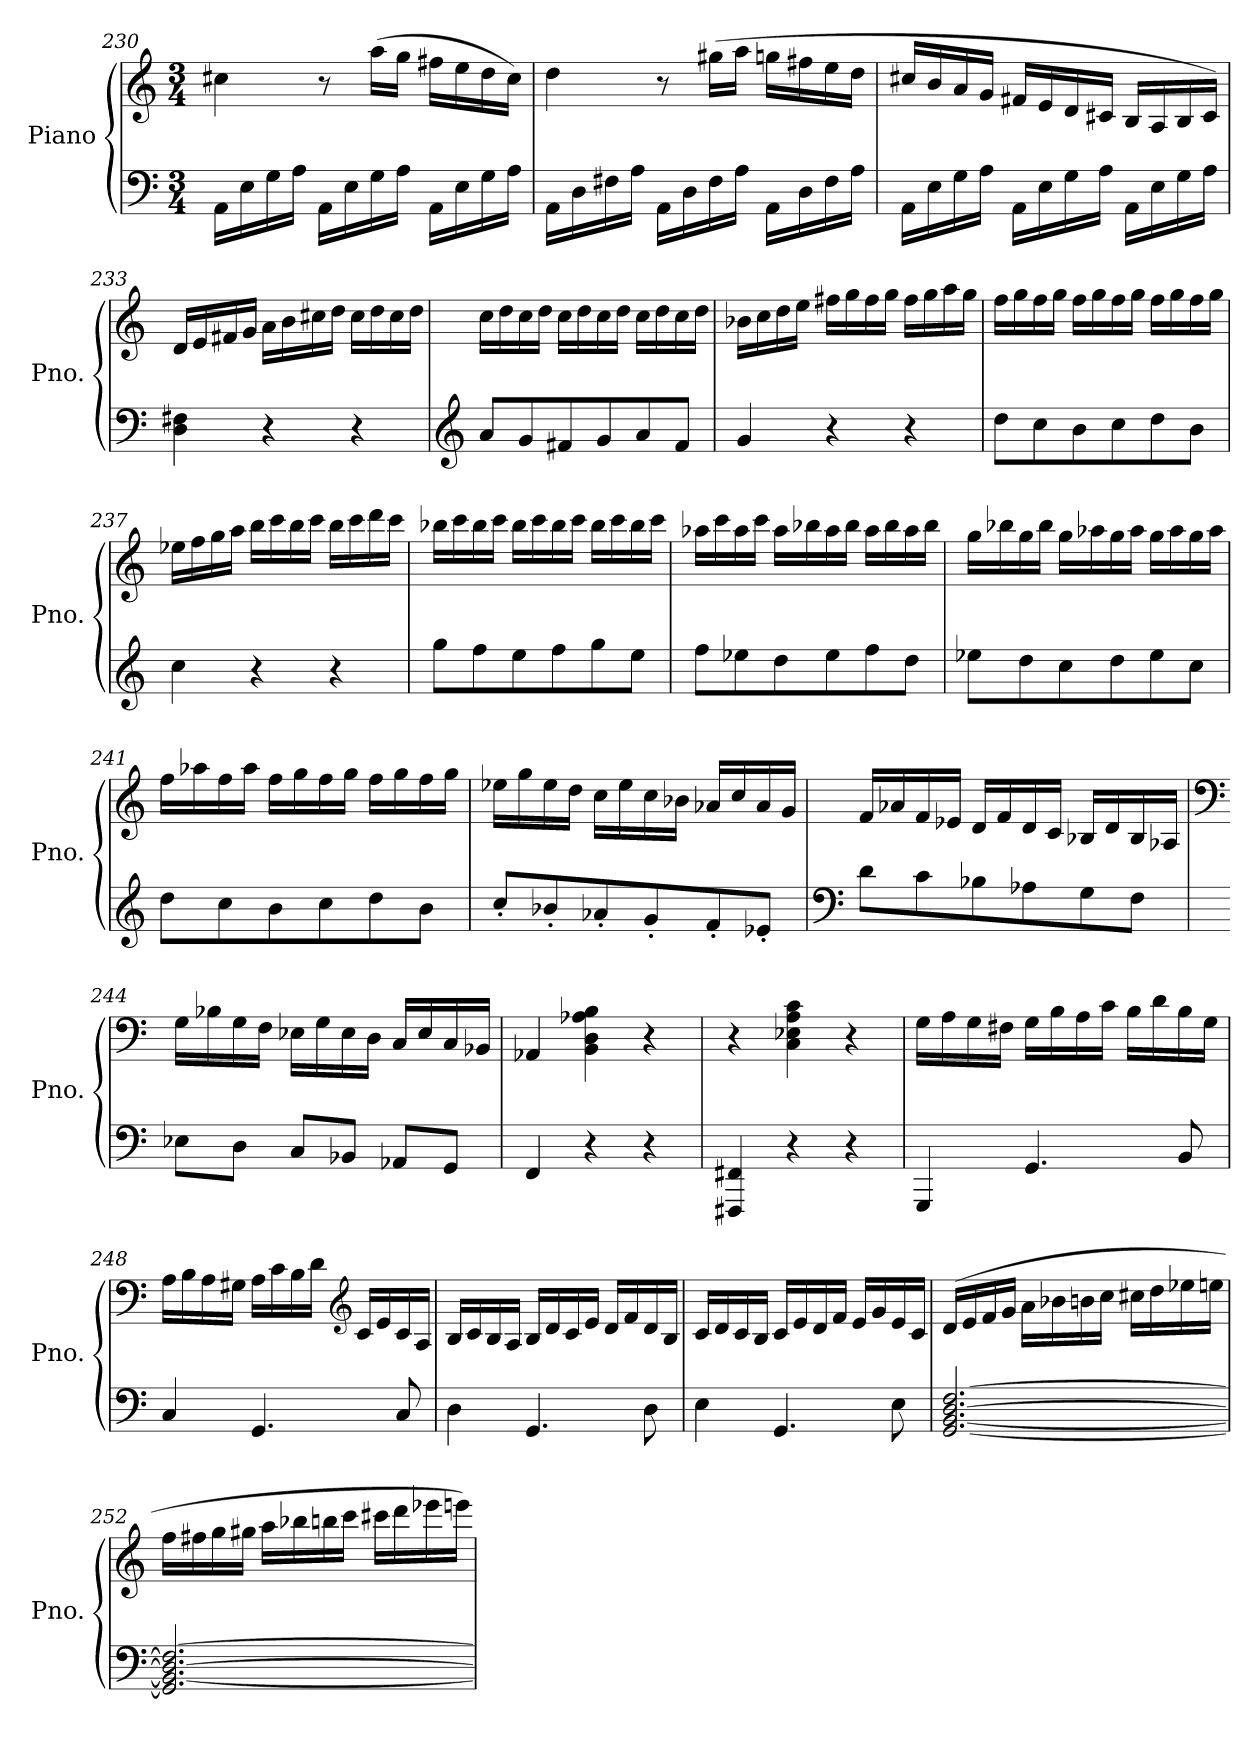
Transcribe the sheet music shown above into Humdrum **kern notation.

**kern	**kern
*part1	*part1
*staff2	*staff1
*I"Piano	*
*I'Pno.	*
*clefF4	*clefG2
*k[]	*k[]
*C:	*C:
*M3/4	*M3/4
=230	=230
16AA\LL	4cc#X\
16E\	.
16G\	.
16A\JJ	.
16AA\LL	8r
16E\	.
16G\	(>16aa\LL
16A\JJ	16gg\JJ
16AA\LL	16ff#X\LL
16E\	16ee\
16G\	16dd\
16A\JJ	16cc#\JJ)
=231	=231
16AA\LL	4dd\
16D\	.
16F#X\	.
16A\JJ	.
16AA\LL	8r
16D\	.
16F#\	(>16gg#X\LL
16A\JJ	16aa\JJ
16AA\LL	16ggn\LL
16D\	16ff#X\
16F#\	16ee\
16A\JJ	16dd\JJ
!!LO:LB:g=z
=232	=232
16AA\LL	16cc#X/LL
16E\	16b/
16G\	16a/
16A\JJ	16g/JJ
16AA\LL	16f#X/LL
16E\	16e/
16G\	16d/
16A\JJ	16c#X/JJ
16AA\LL	16B/LL
16E\	16A/
16G\	16B/
16A\JJ	16c#/JJ)
=233	=233
4D\ 4F#X\	16d/LL
.	16e/
.	16f#X/
.	16g/JJ
4r	16a\LL
.	16b\
.	16cc#X\
.	16dd\JJ
4r	16cc#\LL
.	16dd\
.	16cc#\
.	16dd\JJ
=234	=234
*clefG2	*
8a/L	16cc\LL
.	16dd\
8g/	16cc\
.	16dd\JJ
8f#X/	16cc\LL
.	16dd\
8g/	16cc\
.	16dd\JJ
8a/	16cc\LL
.	16dd\
8f#/J	16cc\
.	16dd\JJ
!!LO:PB:g=z
=235	=235
4g/	16b-X\LL
.	16cc\
.	16dd\
.	16ee\JJ
4r	16ff#X\LL
.	16gg\
.	16ff#\
.	16gg\JJ
4r	16ff#\LL
.	16gg\
.	16aa\
.	16gg\JJ
=236	=236
8dd\L	16ff\LL
.	16gg\
8cc\	16ff\
.	16gg\JJ
8b\	16ff\LL
.	16gg\
8cc\	16ff\
.	16gg\JJ
8dd\	16ff\LL
.	16gg\
8b\J	16ff\
.	16gg\JJ
=237	=237
4cc\	16ee-X\LL
.	16ff\
.	16gg\
.	16aa\JJ
4r	16bb\LL
.	16ccc\
.	16bb\
.	16ccc\JJ
4r	16bb\LL
.	16ccc\
.	16ddd\
.	16ccc\JJ
!!LO:LB:g=z
=238	=238
8gg\L	16bb-X\LL
.	16ccc\
8ff\	16bb-\
.	16ccc\JJ
8ee\	16bb-\LL
.	16ccc\
8ff\	16bb-\
.	16ccc\JJ
8gg\	16bb-\LL
.	16ccc\
8ee\J	16bb-\
.	16ccc\JJ
=239	=239
8ff\L	16aa-X\LL
.	16ccc\
8ee-X\	16aa-\
.	16ccc\JJ
8dd\	16aa-\LL
.	16bb-X\
8ee-\	16aa-\
.	16bb-\JJ
8ff\	16aa-\LL
.	16bb-\
8dd\J	16aa-\
.	16bb-\JJ
=240	=240
8ee-X\L	16gg\LL
.	16bb-X\
8dd\	16gg\
.	16bb-\JJ
8cc\	16gg\LL
.	16aa-X\
8dd\	16gg\
.	16aa-\JJ
8ee-\	16gg\LL
.	16aa-\
8cc\J	16gg\
.	16aa-\JJ
!!LO:LB:g=z
=241	=241
8dd\L	16ff\LL
.	16aa-X\
8cc\	16ff\
.	16aa-\JJ
8b\	16ff\LL
.	16gg\
8cc\	16ff\
.	16gg\JJ
8dd\	16ff\LL
.	16gg\
8b\J	16ff\
.	16gg\JJ
=242	=242
8cc'/L	16ee-X\LL
.	16gg\
8b-X'/	16ee-\
.	16dd\JJ
8a-X'/	16cc\LL
.	16ee-\
8g'/	16cc\
.	16b-X\JJ
8f'/	16a-X/LL
.	16cc/
8e-X'/J	16a-/
.	16g/JJ
=243	=243
*clefF4	*
8d\L	16f/LL
.	16a-X/
8c\	16f/
.	16e-X/JJ
8B-X\	16d/LL
.	16f/
8A-X\	16d/
.	16c/JJ
8G\	16B-X/LL
.	16d/
8F\J	16B-/
.	16A-X/JJ
!!LO:LB:g=z
=244	=244
*	*clefF4
8E-X\L	16G\LL
.	16B-X\
8D\J	16G\
.	16F\JJ
8C/L	16E-X\LL
.	16G\
8BB-X/J	16E-\
.	16D\JJ
8AA-X/L	16C/LL
.	16E-/
8GG/J	16C/
.	16BB-X/JJ
=245	=245
4FF/	4AA-X/
4r	4BB\ 4D\ 4A-X\ 4B\
4r	4r
=246	=246
4FFF#X/ 4FF#X/	4r
4r	4C\ 4E-X\ 4A\ 4c\
4r	4r
=247	=247
4GGG/	16G\LL
.	16A\
.	16G\
.	16F#X\JJ
4.GG/	16G\LL
.	16B\
.	16A\
.	16c\JJ
.	16B\LL
.	16d\
8BB/	16B\
.	16G\JJ
!!LO:LB:g=z
=248	=248
4C/	16A\LL
.	16B\
.	16A\
.	16G#X\JJ
4.GG/	16A\LL
.	16c\
.	16B\
.	16d\JJ
*	*clefG2
.	16c/LL
.	16e/
8C/	16c/
.	16A/JJ
=249	=249
4D\	16B/LL
.	16c/
.	16B/
.	16A/JJ
4.GG/	16B/LL
.	16d/
.	16c/
.	16e/JJ
.	16d/LL
.	16f/
8D\	16d/
.	16B/JJ
=250	=250
4E\	16c/LL
.	16d/
.	16c/
.	16B/JJ
4.GG/	16c/LL
.	16e/
.	16d/
.	16f/JJ
.	16e/LL
.	16g/
8E\	16e/
.	16c/JJ
!!LO:LB:g=z
=251	=251
[2.GG/ [2.BB/ [2.D/ [2.F/	(>16d/LL
.	16e/
.	16f/
.	16g/JJ
.	16a\LL
.	16b-X\
.	16bn\
.	16cc\JJ
.	16cc#X\LL
.	16dd\
.	16ee-X\
.	16een\JJ
=252	=252
2.GG/] 2.BB/_ 2.D/_ 2.F/_	16ff\LL
.	16ff#X\
.	16gg\
.	16gg#X\JJ
.	16aa\LL
.	16bb-X\
.	16bbn\
.	16ccc\JJ
.	16ccc#X\LL
.	16ddd\
.	16eee-X\
.	16eeen\JJ)
=	=
*-	*-
